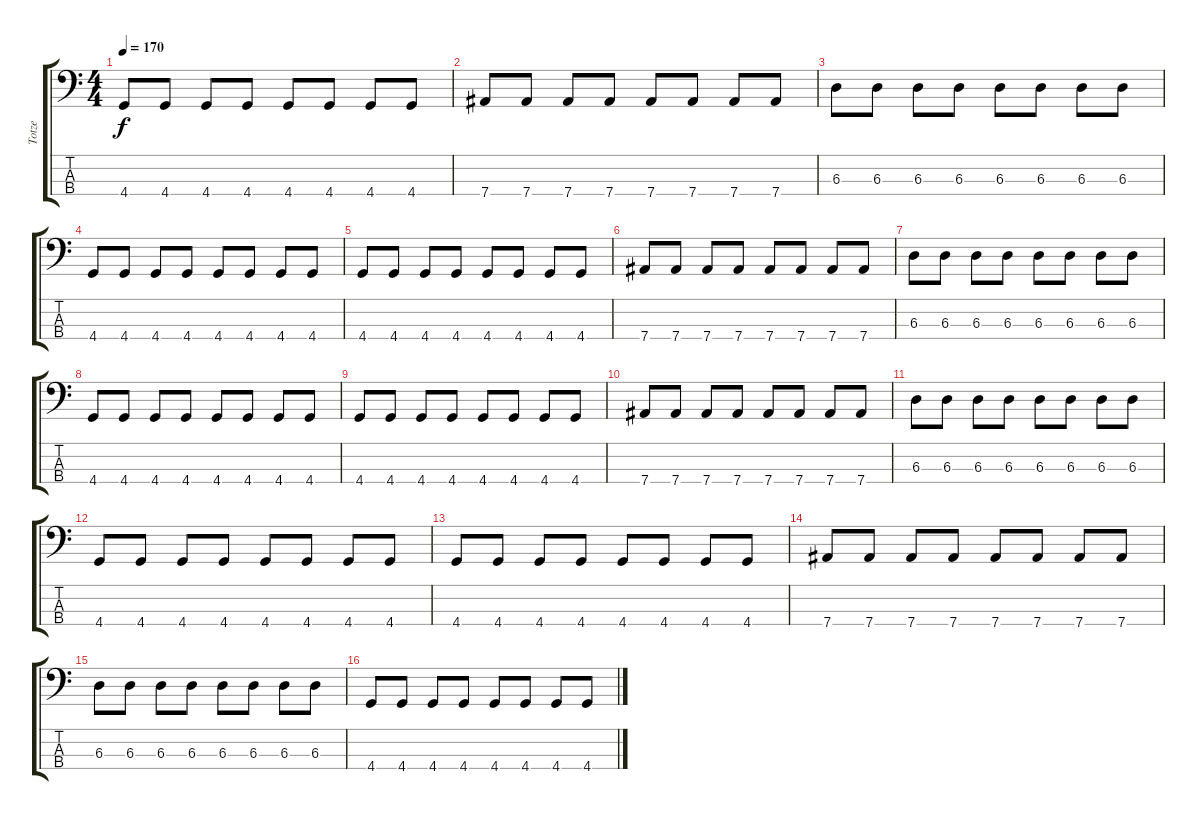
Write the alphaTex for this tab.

\track ("Totze" "Totze") {instrument electricbassfinger}
\staff {score tabs}
\tuning (Gb2 Db2 Ab1 Eb1) {hide}
\ts (4 4)
\tempo 170
\clef f4
\ks c
4.4.8{dy f} 4.4.8 4.4.8 4.4.8 4.4.8 4.4.8 4.4.8 4.4.8 |
7.4.8 7.4.8 7.4.8 7.4.8 7.4.8 7.4.8 7.4.8 7.4.8 |
6.3.8 6.3.8 6.3.8 6.3.8 6.3.8 6.3.8 6.3.8 6.3.8 |
4.4.8 4.4.8 4.4.8 4.4.8 4.4.8 4.4.8 4.4.8 4.4.8 |
4.4.8 4.4.8 4.4.8 4.4.8 4.4.8 4.4.8 4.4.8 4.4.8 |
7.4.8 7.4.8 7.4.8 7.4.8 7.4.8 7.4.8 7.4.8 7.4.8 |
6.3.8 6.3.8 6.3.8 6.3.8 6.3.8 6.3.8 6.3.8 6.3.8 |
4.4.8 4.4.8 4.4.8 4.4.8 4.4.8 4.4.8 4.4.8 4.4.8 |
4.4.8 4.4.8 4.4.8 4.4.8 4.4.8 4.4.8 4.4.8 4.4.8 |
7.4.8 7.4.8 7.4.8 7.4.8 7.4.8 7.4.8 7.4.8 7.4.8 |
6.3.8 6.3.8 6.3.8 6.3.8 6.3.8 6.3.8 6.3.8 6.3.8 |
4.4.8 4.4.8 4.4.8 4.4.8 4.4.8 4.4.8 4.4.8 4.4.8 |
4.4.8 4.4.8 4.4.8 4.4.8 4.4.8 4.4.8 4.4.8 4.4.8 |
7.4.8 7.4.8 7.4.8 7.4.8 7.4.8 7.4.8 7.4.8 7.4.8 |
6.3.8 6.3.8 6.3.8 6.3.8 6.3.8 6.3.8 6.3.8 6.3.8 |
4.4.8 4.4.8 4.4.8 4.4.8 4.4.8 4.4.8 4.4.8 4.4.8
